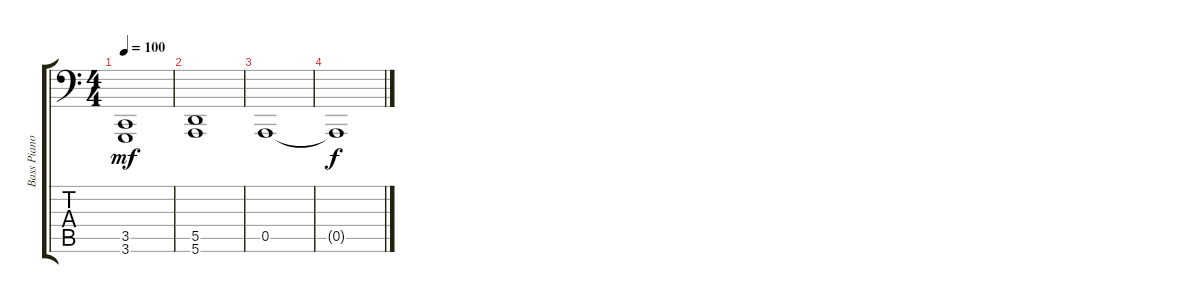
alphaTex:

\track ("Bass Piano" "Bass Piano") {instrument acousticgrandpiano}
\staff {score tabs}
\tuning (E3 B2 G2 D2 A1 E1) {hide}
\ts (4 4)
\tempo 100
\clef f4
\ks aminor
(3.5 3.6).1{dy mf} |
(5.5 5.6).1 |
0.5.1 |
0.5{t}.1{dy f}
